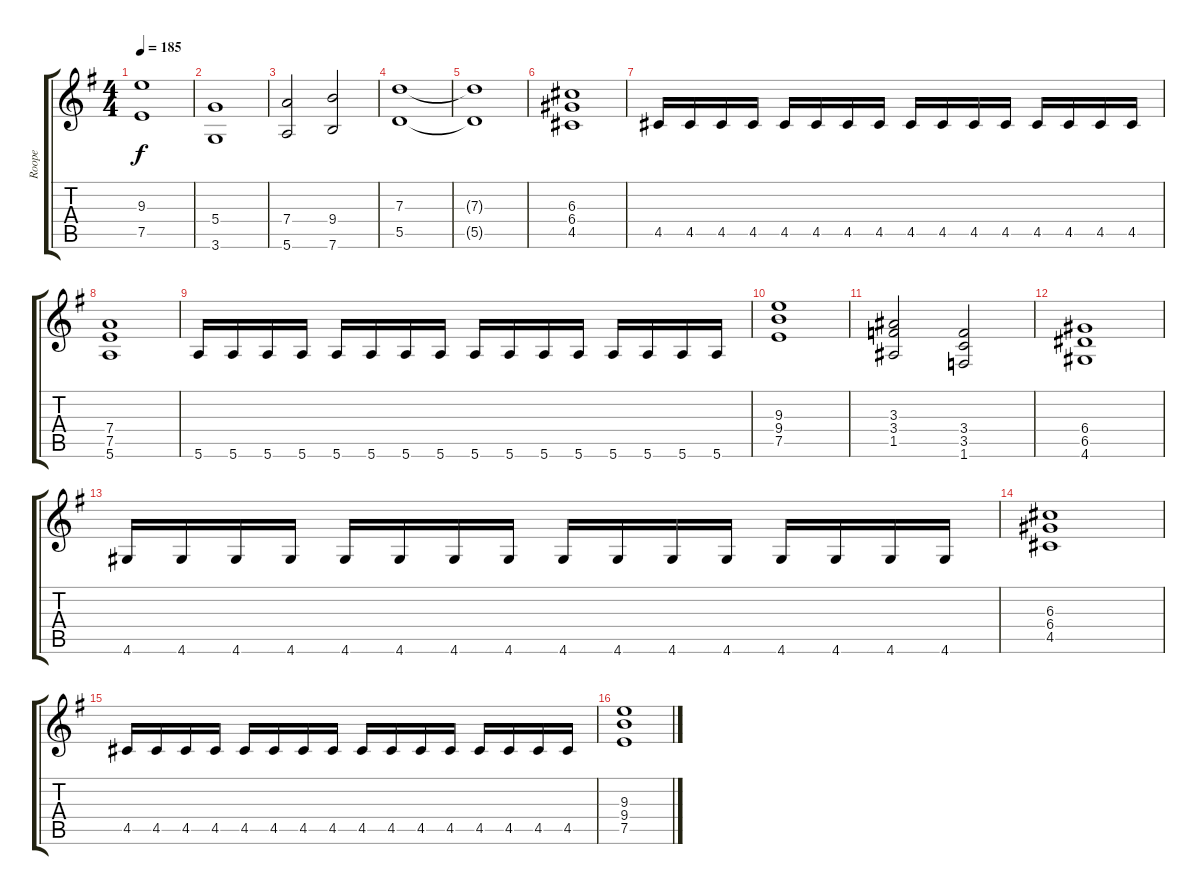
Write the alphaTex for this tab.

\track ("Roope" "Roope") {instrument distortionguitar}
\staff {score tabs}
\tuning (E4 B3 G3 D3 A2 E2) {hide}
\ts (4 4)
\tempo 185
\clef g2
\ks g
(9.3{t} 7.5{t}).1{dy f} |
(5.4 3.6).1 |
(7.4 5.6).2 (9.4 7.6).2 |
(7.3 5.5).1 |
(7.3{t} 5.5{t}).1 |
(6.3 6.4 4.5).1 |
4.5.16 4.5.16 4.5.16 4.5.16 4.5.16 4.5.16 4.5.16 4.5.16 4.5.16 4.5.16 4.5.16 4.5.16 4.5.16 4.5.16 4.5.16 4.5.16 |
(7.4 7.5 5.6).1 |
5.6.16 5.6.16 5.6.16 5.6.16 5.6.16 5.6.16 5.6.16 5.6.16 5.6.16 5.6.16 5.6.16 5.6.16 5.6.16 5.6.16 5.6.16 5.6.16 |
(9.3 9.4 7.5).1 |
(3.3 3.4 1.5).2 (3.4 3.5 1.6).2 |
(6.4 6.5 4.6).1 |
4.6.16 4.6.16 4.6.16 4.6.16 4.6.16 4.6.16 4.6.16 4.6.16 4.6.16 4.6.16 4.6.16 4.6.16 4.6.16 4.6.16 4.6.16 4.6.16 |
(6.3 6.4 4.5).1 |
4.5.16 4.5.16 4.5.16 4.5.16 4.5.16 4.5.16 4.5.16 4.5.16 4.5.16 4.5.16 4.5.16 4.5.16 4.5.16 4.5.16 4.5.16 4.5.16 |
(9.3 9.4 7.5).1
